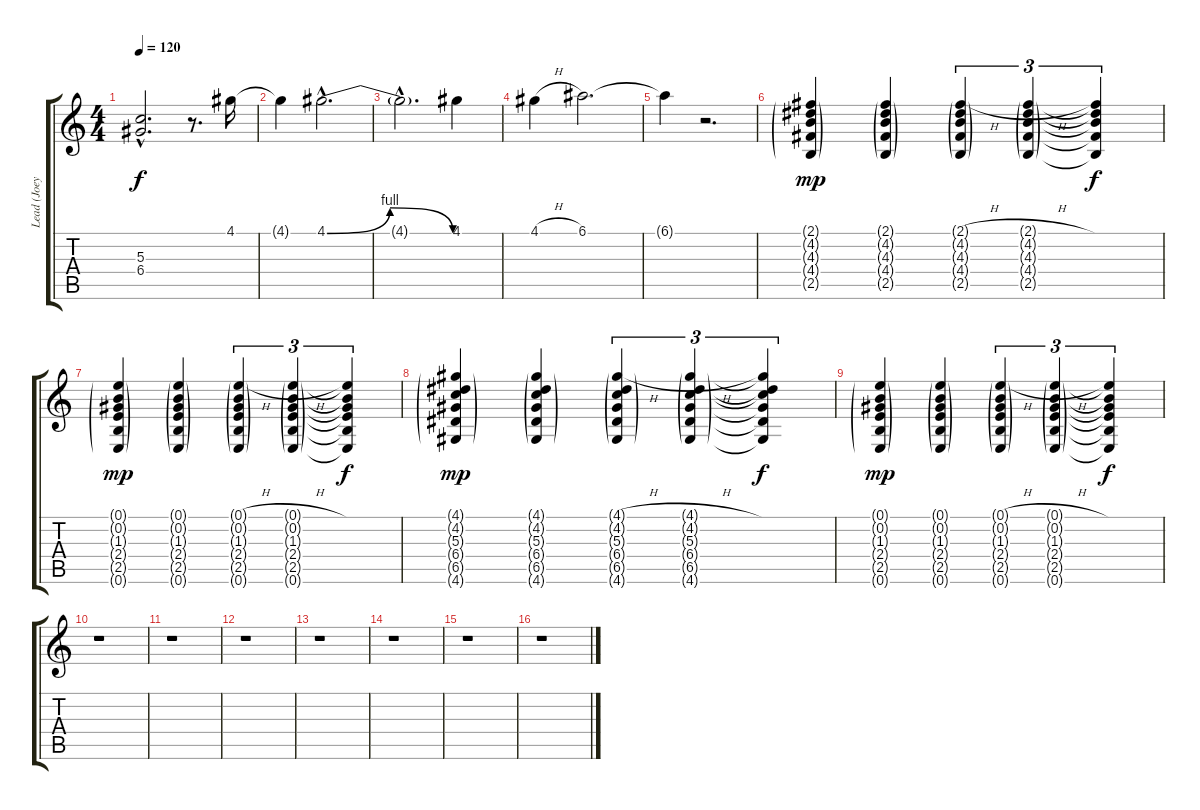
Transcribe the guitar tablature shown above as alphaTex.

\track ("Lead (Joey Santiago)" "Lead (Joey") {instrument overdrivenguitar}
\staff {score tabs}
\tuning (E4 B3 G3 D3 A2 E2) {hide}
\ts (4 4)
\tempo 120
\clef g2
\ks c
(5.3{hac t} 6.4{hac t}).2{d dy f} r.8{d} 4.1.16 |
4.1{t}.4 4.1{be (bendrelease 0 0 15 4 45 4 60 0) hac}.2{d} |
4.1{hac t}.2{d} 4.1.4 |
4.1{h}.4 6.1.2{d} |
6.1{t}.4 r.2{d} |
(2.1{g} 4.2{g} 4.3{g} 4.4{g} 2.5{g}).4{dy mp} (2.1{g} 4.2{g} 4.3{g} 4.4{g} 2.5{g}).4 (2.1{h g} 4.2{g} 4.3{g} 4.4{g} 2.5{g}).4{tu (3 2)} (2.1{h g} 4.2{g} 4.3{g} 4.4{g} 2.5{g}).4{tu (3 2)} (2.1{t} 4.2{t} 4.3{t} 4.4{t} 2.5{t}).4{tu (3 2) dy f} |
(0.1{g} 0.2{g} 1.3{g} 2.4{g} 2.5{g} 0.6{g}).4{dy mp} (0.1{g} 0.2{g} 1.3{g} 2.4{g} 2.5{g} 0.6{g}).4 (0.1{h g} 0.2{g} 1.3{g} 2.4{g} 2.5{g} 0.6{g}).4{tu (3 2)} (0.1{h g} 0.2{g} 1.3{g} 2.4{g} 2.5{g} 0.6{g}).4{tu (3 2)} (0.1{t} 0.2{t} 1.3{t} 2.4{t} 2.5{t} 0.6{t}).4{tu (3 2) dy f} |
(4.1{g} 4.2{g} 5.3{g} 6.4{g} 6.5{g} 4.6{g}).4{dy mp} (4.1{g} 4.2{g} 5.3{g} 6.4{g} 6.5{g} 4.6{g}).4 (4.1{h g} 4.2{g} 5.3{g} 6.4{g} 6.5{g} 4.6{g}).4{tu (3 2)} (4.1{h g} 4.2{g} 5.3{g} 6.4{g} 6.5{g} 4.6{g}).4{tu (3 2)} (4.1{t} 4.2{t} 5.3{t} 6.4{t} 6.5{t} 4.6{t}).4{tu (3 2) dy f} |
(0.1{g} 0.2{g} 1.3{g} 2.4{g} 2.5{g} 0.6{g}).4{dy mp} (0.1{g} 0.2{g} 1.3{g} 2.4{g} 2.5{g} 0.6{g}).4 (0.1{h g} 0.2{g} 1.3{g} 2.4{g} 2.5{g} 0.6{g}).4{tu (3 2)} (0.1{h g} 0.2{g} 1.3{g} 2.4{g} 2.5{g} 0.6{g}).4{tu (3 2)} (0.1{t} 0.2{t} 1.3{t} 2.4{t} 2.5{t} 0.6{t}).4{tu (3 2) dy f} |
r.1 |
r.1 |
r.1 |
r.1 |
r.1 |
r.1 |
r.1
